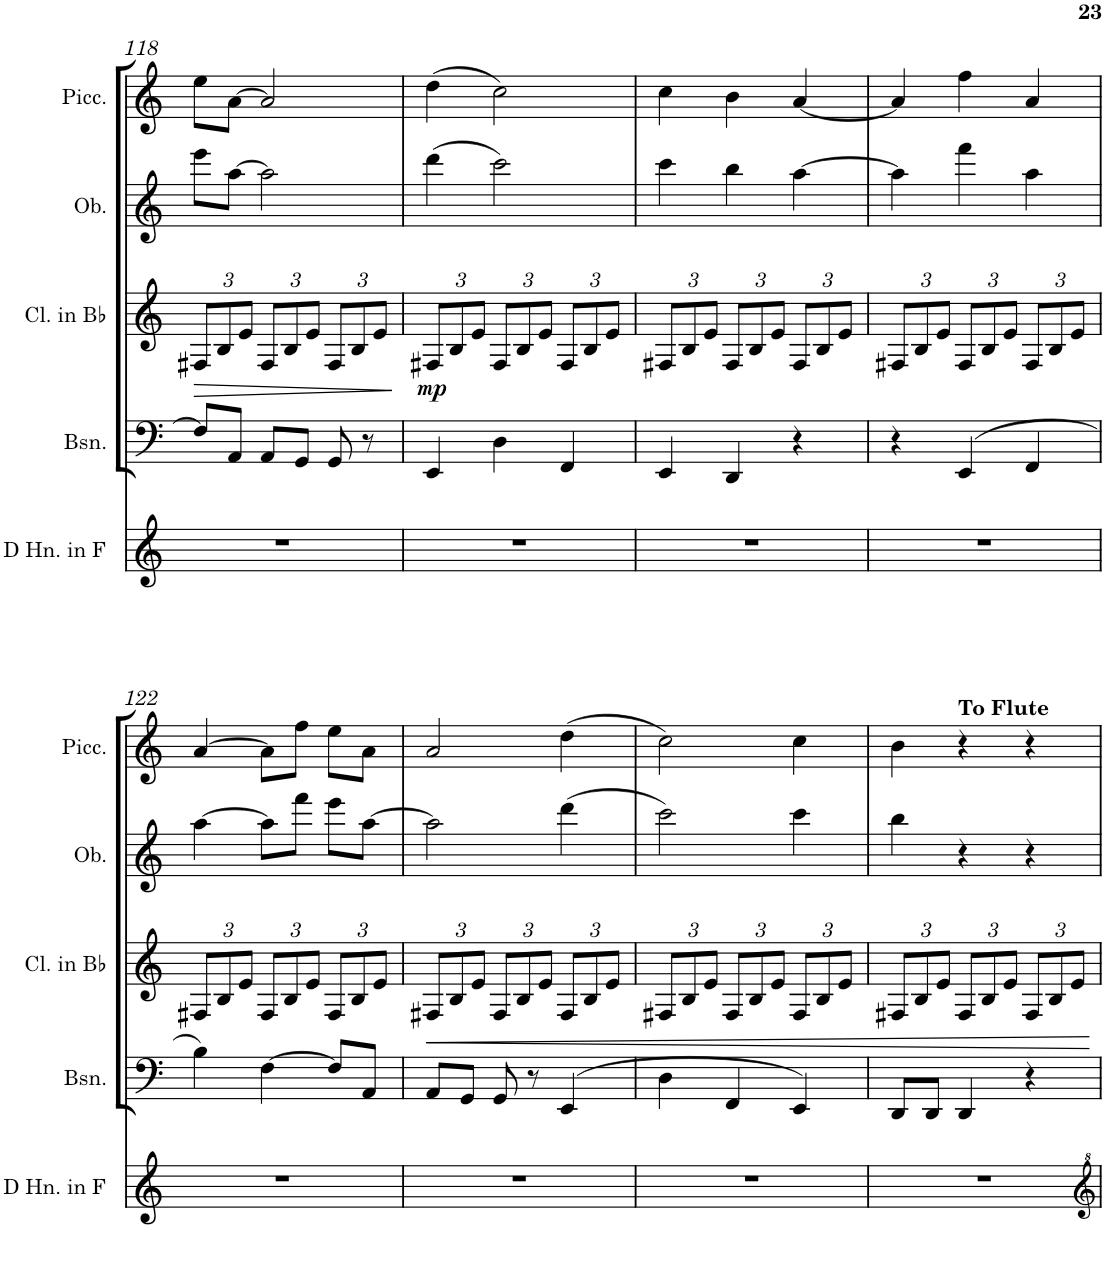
**kern	**kern	**kern	**dynam	**kern	**kern
*part5	*part4	*part3	*part3	*part2	*part1
*staff5	*staff4	*staff3	*staff3	*staff2	*staff1
*I"Horn in F	*I"Bassoon	*I"Clarinet in Bb	*	*I"Oboe	*I"Flute
*	*I'Bsn.	*I'Cl. in Bb	*	*I'Ob.	*I'Fl.
!!LO:PB:g=z
*clefG^^2	*clefG2	*clefG2	*	*clefG2	*clefG2
*Trd4c7	*	*Trd1c2	*	*	*Trd-7c-12
*k[]	*k[]	*k[]	*	*k[]	*k[]
*M3/4	*M3/4	*M3/4	*	*M3/4	*M3/4
*	*	*Xbrackettup	*	*	*
=118	=118	=118	=118	=118	=118
!	!	!	!LO:HP:b	!	!
2.r	8F/L]	12F#X/L	>	8eee\L	8ee\L
.	.	12B/	.	.	.
.	8AA/J	.	.	[8aa\J	[8a\J
.	.	12e/J	.	.	.
.	8AA/L	12F#/L	.	2aa\]	2a/]
.	.	12B/	.	.	.
.	8GG/J	.	.	.	.
.	.	12e/J	.	.	.
.	8GG/	12F#/L	.	.	.
.	.	12B/	.	.	.
.	8r	.	.	.	.
.	.	12e/J	.	.	.
.	.	.	]	.	.
=119	=119	=119	=119	=119	=119
!	!	!	!LO:DY:b	!	!
2.r	4EE/	12F#X/L	mp	(4ddd\	(4dd\
.	.	12B/	.	.	.
.	.	12e/J	.	.	.
.	4D\	12F#/L	.	2ccc\)	2cc\)
.	.	12B/	.	.	.
.	.	12e/J	.	.	.
.	4FF/	12F#/L	.	.	.
.	.	12B/	.	.	.
.	.	12e/J	.	.	.
=120	=120	=120	=120	=120	=120
2.r	4EE/	12F#X/L	.	4ccc\	4cc\
.	.	12B/	.	.	.
.	.	12e/J	.	.	.
.	4DD/	12F#/L	.	4bb\	4b\
.	.	12B/	.	.	.
.	.	12e/J	.	.	.
.	4r	12F#/L	.	[4aa\	[4a/
.	.	12B/	.	.	.
.	.	12e/J	.	.	.
=121	=121	=121	=121	=121	=121
2.r	4r	12F#X/L	.	4aa\]	4a/]
.	.	12B/	.	.	.
.	.	12e/J	.	.	.
.	(4EE/	12F#/L	.	4fff\	4ff\
.	.	12B/	.	.	.
.	.	12e/J	.	.	.
.	4FF/	12F#/L	.	4aa\	4a/
.	.	12B/	.	.	.
.	.	12e/J	.	.	.
!!LO:LB:g=z
=122	=122	=122	=122	=122	=122
2.r	4B\)	12F#X/L	.	[4aa\	[4a/
.	.	12B/	.	.	.
.	.	12e/J	.	.	.
.	[4F\	12F#/L	.	8aa\L]	8a\L]
.	.	12B/	.	.	.
.	.	.	.	8fff\J	8ff\J
.	.	12e/J	.	.	.
.	8F/L]	12F#/L	.	8eee\L	8ee\L
.	.	12B/	.	.	.
.	8AA/J	.	.	[8aa\J	8a\J
.	.	12e/J	.	.	.
=123	=123	=123	=123	=123	=123
!	!	!	!LO:HP:b	!	!
2.r	8AA/L	12F#X/L	<	2aa\]	2a/
.	.	12B/	.	.	.
.	8GG/J	.	.	.	.
.	.	12e/J	.	.	.
.	8GG/	12F#/L	.	.	.
.	.	12B/	.	.	.
.	8r	.	.	.	.
.	.	12e/J	.	.	.
.	(4EE/	12F#/L	.	(4ddd\	(4dd\
.	.	12B/	.	.	.
.	.	12e/J	.	.	.
=124	=124	=124	=124	=124	=124
2.r	4D\	12F#X/L	.	2ccc\)	2cc\)
.	.	12B/	.	.	.
.	.	12e/J	.	.	.
.	4FF/	12F#/L	.	.	.
.	.	12B/	.	.	.
.	.	12e/J	.	.	.
.	4EE/)	12F#/L	.	4ccc\	4cc\
.	.	12B/	.	.	.
.	.	12e/J	.	.	.
=125	=125	=125	=125	=125	=125
2.r	8DD/L	12F#X/L	.	4bb\	4b\
.	.	12B/	.	.	.
.	8DD/J	.	.	.	.
.	.	12e/J	.	.	.
!	!	!	!	!	!LO:TX:a:B:t=To Flute
.	4DD/	12F#/L	.	4r	4r
.	.	12B/	.	.	.
.	.	12e/J	.	.	.
.	4r	12F#/L	.	4r	4r
.	.	12B/	.	.	.
.	.	12e/J	.	.	.
.	.	.	[	.	.
=	=	=	=	=	=
*-	*-	*-	*-	*-	*-
